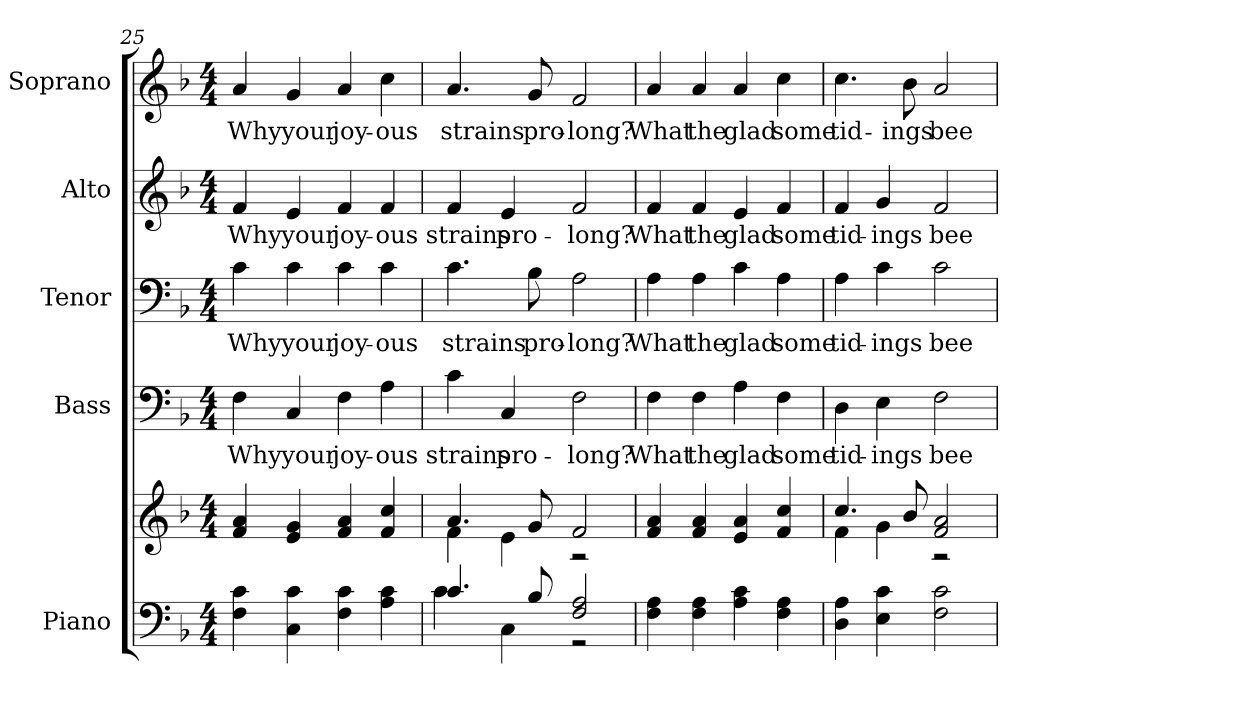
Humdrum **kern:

**kern	**kern	**kern	**text	**kern	**text	**kern	**text	**kern	**text
*part5	*part5	*part4	*part4	*part3	*part3	*part2	*part2	*part1	*part1
*staff6	*staff5	*staff4	*staff4	*staff3	*staff3	*staff2	*staff2	*staff1	*staff1
*I"Piano	*	*I"Bass	*	*I"Tenor	*	*I"Alto	*	*I"Soprano	*
*I'Pno.	*	*I'B.	*	*I'T.	*	*I'A.	*	*I'S.	*
*clefF4	*clefG2	*clefF4	*	*clefF4	*	*clefG2	*	*clefG2	*
*k[b-]	*k[b-]	*k[b-]	*	*k[b-]	*	*k[b-]	*	*k[b-]	*
*F:	*F:	*F:	*	*F:	*	*F:	*	*F:	*
*M4/4	*M4/4	*M4/4	*	*M4/4	*	*M4/4	*	*M4/4	*
=25	=25	=25	=25	=25	=25	=25	=25	=25	=25
!	!	!	!LO:LY:b:color=#000000	!	!	!	!	!	!
!	!	!	!	!	!LO:LY:b:color=#000000	!	!	!	!
!	!	!	!	!	!	!	!LO:LY:b:color=#000000	!	!
!	!	!	!	!	!	!	!	!	!LO:LY:b:color=#000000
4Fi\ 4ci	4fi/ 4ai	4Fi\	Why	4ci\	Why	4fi/	Why	4ai/	Why
!	!	!	!LO:LY:b:color=#000000	!	!	!	!	!	!
!	!	!	!	!	!LO:LY:b:color=#000000	!	!	!	!
!	!	!	!	!	!	!	!LO:LY:b:color=#000000	!	!
!	!	!	!	!	!	!	!	!	!LO:LY:b:color=#000000
4Ci\ 4ci	4ei/ 4gi	4Ci/	your	4ci\	your	4ei/	your	4gi/	your
!	!	!	!LO:LY:b:color=#000000	!	!	!	!	!	!
!	!	!	!	!	!LO:LY:b:color=#000000	!	!	!	!
!	!	!	!	!	!	!	!LO:LY:b:color=#000000	!	!
!	!	!	!	!	!	!	!	!	!LO:LY:b:color=#000000
4Fi\ 4ci	4fi/ 4ai	4Fi\	joy-	4ci\	joy-	4fi/	joy-	4ai/	joy-
!	!	!	!LO:LY:b:color=#000000	!	!	!	!	!	!
!	!	!	!	!	!LO:LY:b:color=#000000	!	!	!	!
!	!	!	!	!	!	!	!LO:LY:b:color=#000000	!	!
!	!	!	!	!	!	!	!	!	!LO:LY:b:color=#000000
4Ai\ 4ci	4fi/ 4cci	4Ai\	-ous	4ci\	-ous	4fi/	-ous	4cci\	-ous
!!LO:PB:g=z
=26	=26	=26	=26	=26	=26	=26	=26	=26	=26
*^	*^	*	*	*	*	*	*	*	*
!	!	!	!	!	!LO:LY:b:color=#000000	!	!	!	!	!	!
!	!	!	!	!	!	!	!LO:LY:b:color=#000000	!	!	!	!
!	!	!	!	!	!	!	!	!	!LO:LY:b:color=#000000	!	!
!	!	!	!	!	!	!	!	!	!	!	!LO:LY:b:color=#000000
4.ci/	4ci\	4.ai/	4fi\	4ci\	strains	4.ci\	strains	4fi/	strains	4.ai/	strains
!	!	!	!	!	!LO:LY:b:color=#000000	!	!	!	!	!	!
!	!	!	!	!	!	!	!	!	!LO:LY:b:color=#000000	!	!
.	4Ci\	.	4ei\	4Ci/	pro-	.	.	4ei/	pro-	.	.
!	!	!	!	!	!	!	!LO:LY:b:color=#000000	!	!	!	!
!	!	!	!	!	!	!	!	!	!	!	!LO:LY:b:color=#000000
8B-i/	.	8gi/	.	.	.	8B-i\	pro-	.	.	8gi/	pro-
!	!	!	!	!	!LO:LY:b:color=#000000	!	!	!	!	!	!
!	!	!	!	!	!	!	!LO:LY:b:color=#000000	!	!	!	!
!	!	!	!	!	!	!	!	!	!LO:LY:b:color=#000000	!	!
!	!	!	!	!	!	!	!	!	!	!	!LO:LY:b:color=#000000
2Fi/ 2Ai	2r	2fi/	2r	2Fi\	-long?	2Ai\	-long?	2fi/	-long?	2fi/	-long?
*v	*v	*	*	*	*	*	*	*	*	*	*
*	*v	*v	*	*	*	*	*	*	*	*
=27	=27	=27	=27	=27	=27	=27	=27	=27	=27
*^	*^	*	*	*	*	*	*	*	*
!	!	!	!	!	!LO:LY:b:color=#000000	!	!	!	!	!	!
*v	*v	*	*	*	*	*	*	*	*	*	*
*	*v	*v	*	*	*	*	*	*	*	*
*^	*^	*	*	*	*	*	*	*	*
!	!	!	!	!	!	!	!LO:LY:b:color=#000000	!	!	!	!
*v	*v	*	*	*	*	*	*	*	*	*	*
*	*v	*v	*	*	*	*	*	*	*	*
*^	*^	*	*	*	*	*	*	*	*
!	!	!	!	!	!	!	!	!	!LO:LY:b:color=#000000	!	!
*v	*v	*	*	*	*	*	*	*	*	*	*
*	*v	*v	*	*	*	*	*	*	*	*
*^	*^	*	*	*	*	*	*	*	*
!	!	!	!	!	!	!	!	!	!	!	!LO:LY:b:color=#000000
*v	*v	*	*	*	*	*	*	*	*	*	*
*	*v	*v	*	*	*	*	*	*	*	*
4Fi\ 4Ai	4fi/ 4ai	4Fi\	What	4Ai\	What	4fi/	What	4ai/	What
!	!	!	!LO:LY:b:color=#000000	!	!	!	!	!	!
!	!	!	!	!	!LO:LY:b:color=#000000	!	!	!	!
!	!	!	!	!	!	!	!LO:LY:b:color=#000000	!	!
!	!	!	!	!	!	!	!	!	!LO:LY:b:color=#000000
4Fi\ 4Ai	4fi/ 4ai	4Fi\	the	4Ai\	the	4fi/	the	4ai/	the
!	!	!	!LO:LY:b:color=#000000	!	!	!	!	!	!
!	!	!	!	!	!LO:LY:b:color=#000000	!	!	!	!
!	!	!	!	!	!	!	!LO:LY:b:color=#000000	!	!
!	!	!	!	!	!	!	!	!	!LO:LY:b:color=#000000
4Ai\ 4ci	4ei/ 4ai	4Ai\	glad	4ci\	glad	4ei/	glad	4ai/	glad
!	!	!	!LO:LY:b:color=#000000	!	!	!	!	!	!
!	!	!	!	!	!LO:LY:b:color=#000000	!	!	!	!
!	!	!	!	!	!	!	!LO:LY:b:color=#000000	!	!
!	!	!	!	!	!	!	!	!	!LO:LY:b:color=#000000
4Fi\ 4Ai	4fi/ 4cci	4Fi\	some	4Ai\	some	4fi/	some	4cci\	some
!!LO:PB:g=z
=28	=28	=28	=28	=28	=28	=28	=28	=28	=28
*	*^	*	*	*	*	*	*	*	*
!	!	!	!	!LO:LY:b:color=#000000	!	!	!	!	!	!
!	!	!	!	!	!	!LO:LY:b:color=#000000	!	!	!	!
!	!	!	!	!	!	!	!	!LO:LY:b:color=#000000	!	!
!	!	!	!	!	!	!	!	!	!	!LO:LY:b:color=#000000
4Di\ 4Ai	4.cci/	4fi\	4Di\	tid-	4Ai\	tid-	4fi/	tid-	4.cci\	tid-
!	!	!	!	!LO:LY:b:color=#000000	!	!	!	!	!	!
!	!	!	!	!	!	!LO:LY:b:color=#000000	!	!	!	!
!	!	!	!	!	!	!	!	!LO:LY:b:color=#000000	!	!
4Ei\ 4ci	.	4gi\	4Ei\	-ings	4ci\	-ings	4gi/	-ings	.	.
!	!	!	!	!	!	!	!	!	!	!LO:LY:b:color=#000000
.	8b-i/	.	.	.	.	.	.	.	8b-i\	-ings
!	!	!	!	!LO:LY:b:color=#000000	!	!	!	!	!	!
!	!	!	!	!	!	!LO:LY:b:color=#000000	!	!	!	!
!	!	!	!	!	!	!	!	!LO:LY:b:color=#000000	!	!
!	!	!	!	!	!	!	!	!	!	!LO:LY:b:color=#000000
2Fi\ 2ci	2fi/ 2ai	2r	2Fi\	bee	2ci\	bee	2fi/	bee	2ai/	bee
*	*v	*v	*	*	*	*	*	*	*	*
=	=	=	=	=	=	=	=	=	=
*-	*-	*-	*-	*-	*-	*-	*-	*-	*-
